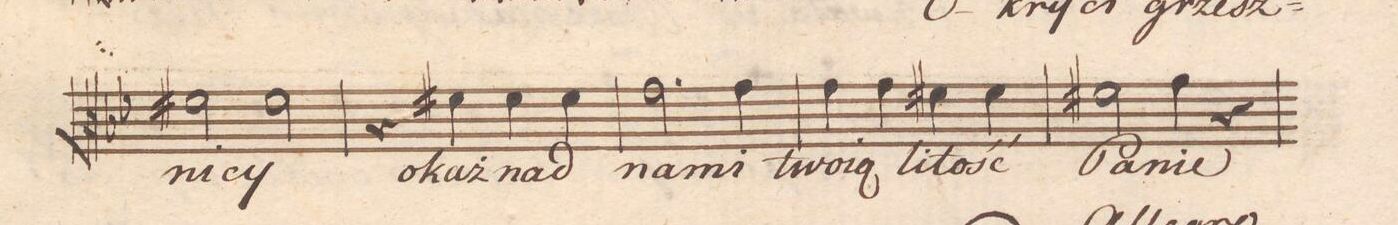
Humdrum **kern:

**kern	**text	**dynam
*I"Alto	*	*
*clefC3	*	*
*k[b-e-]	*	*
*met(c)	*	*
*M4/4	*	*
2f#X\	-ni-	.
2f#\	-cy	.
=71	=71	=71
4r	.	.
4f#X\	o-	.
4f#\	-każ	.
4f#\	nad	.
=72	=72	=72
2.g\	na-	.
4g\	-mi	.
=73	=73	=73
4g\	two-	.
4g\	-ią	.
4f#X\	li-	.
4f#\	-tość	.
=74	=74	=74
2f#X\	Pa-	.
4g\	-nie	.
4r	.	.
=75	=75	=75
*-	*-	*-
